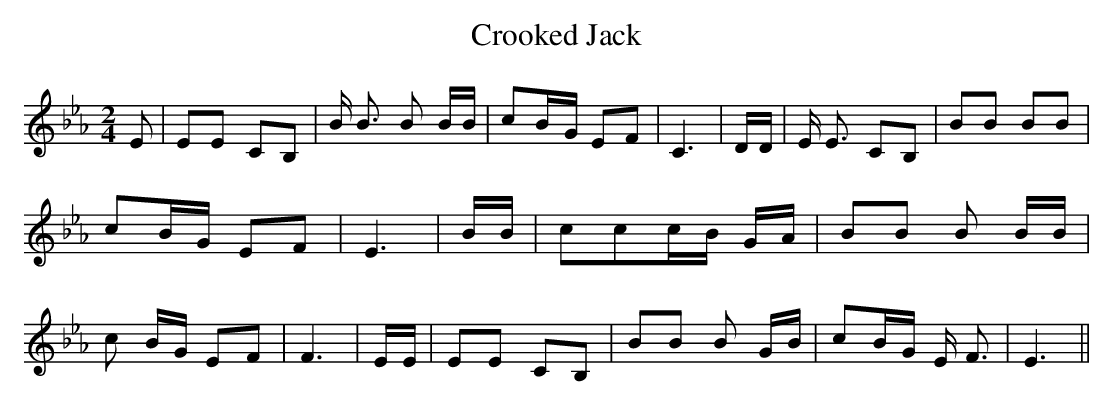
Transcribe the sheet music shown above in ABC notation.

X:1
T:Crooked Jack
M:2/4
L:1/8
K:Eb
 E| EE CB,| B/2 B3/2 B B/2B/2| cB/2-G/2 EF| C3| D/2D/2| E/2 E3/2 CB,|\
 BB BB| cB/2-G/2 EF| E3| B/2B/2| ccc/2-B/2 G/2A/2| BB B B/2B/2| c B/2G/2 EF|\
 F3| E/2E/2| EE CB,| BB B G/2B/2| cB/2-G/2 E/2 F3/2| E3||
